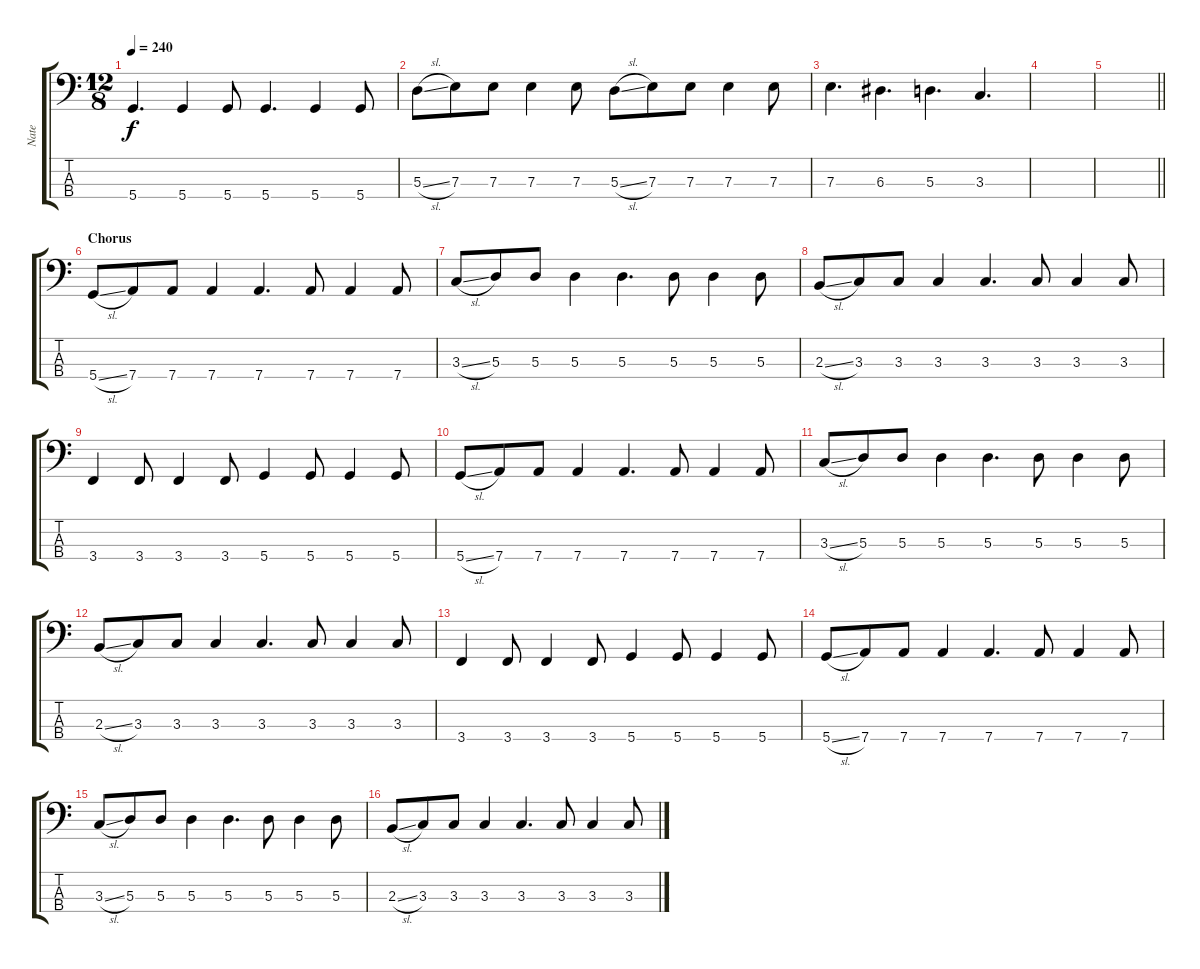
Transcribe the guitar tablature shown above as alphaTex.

\track ("Nate" "Nate") {instrument electricbassfinger}
\staff {score tabs}
\tuning (G2 D2 A1 D1) {hide}
\ts (12 8)
\tempo 240
\clef f4
\ks c
5.4.4{d dy f} 5.4.4 5.4.8 5.4.4{d} 5.4.4 5.4.8 |
5.3{sl}.8 7.3.8 7.3.8 7.3.4 7.3.8 5.3{sl}.8 7.3.8 7.3.8 7.3.4 7.3.8 |
7.3.4{d} 6.3.4{d} 5.3.4{d} 3.3.4{d} |
|
\barLineRight lightlight
|
\section ("" "Chorus")
5.4{sl}.8 7.4.8 7.4.8 7.4.4 7.4.4{d} 7.4.8 7.4.4 7.4.8 |
3.3{sl}.8 5.3.8 5.3.8 5.3.4 5.3.4{d} 5.3.8 5.3.4 5.3.8 |
2.3{sl}.8 3.3.8 3.3.8 3.3.4 3.3.4{d} 3.3.8 3.3.4 3.3.8 |
3.4.4 3.4.8 3.4.4 3.4.8 5.4.4 5.4.8 5.4.4 5.4.8 |
5.4{sl}.8 7.4.8 7.4.8 7.4.4 7.4.4{d} 7.4.8 7.4.4 7.4.8 |
3.3{sl}.8 5.3.8 5.3.8 5.3.4 5.3.4{d} 5.3.8 5.3.4 5.3.8 |
2.3{sl}.8 3.3.8 3.3.8 3.3.4 3.3.4{d} 3.3.8 3.3.4 3.3.8 |
3.4.4 3.4.8 3.4.4 3.4.8 5.4.4 5.4.8 5.4.4 5.4.8 |
5.4{sl}.8 7.4.8 7.4.8 7.4.4 7.4.4{d} 7.4.8 7.4.4 7.4.8 |
3.3{sl}.8 5.3.8 5.3.8 5.3.4 5.3.4{d} 5.3.8 5.3.4 5.3.8 |
2.3{sl}.8 3.3.8 3.3.8 3.3.4 3.3.4{d} 3.3.8 3.3.4 3.3.8
